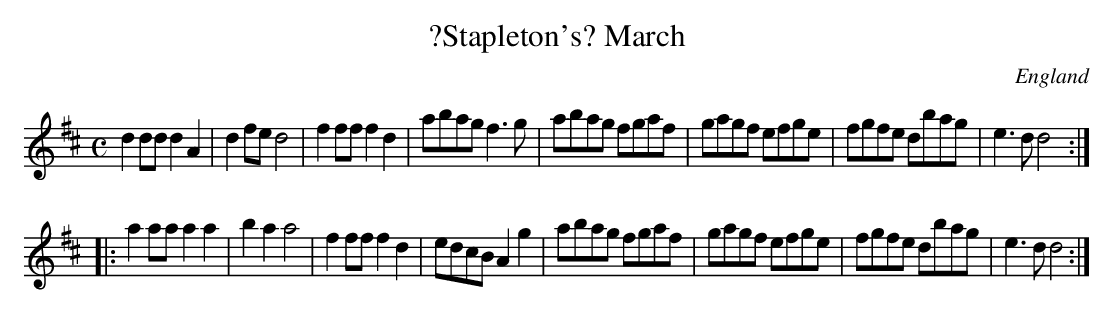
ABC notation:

X:1
T:?Stapleton's? March
M:C
O:England
K:D major
d2dd d2A2|d2fe d4|f2ff f2d2|abag f3g|\
abag fgaf|gagf efge|fgfe dbag|e3d d4:|
|:a2aa a2a2|b2a2a4|f2ff f2d2| edcB A2g2|\
abag fgaf|gagf efge| fgfe dbag| e3d d4:|
